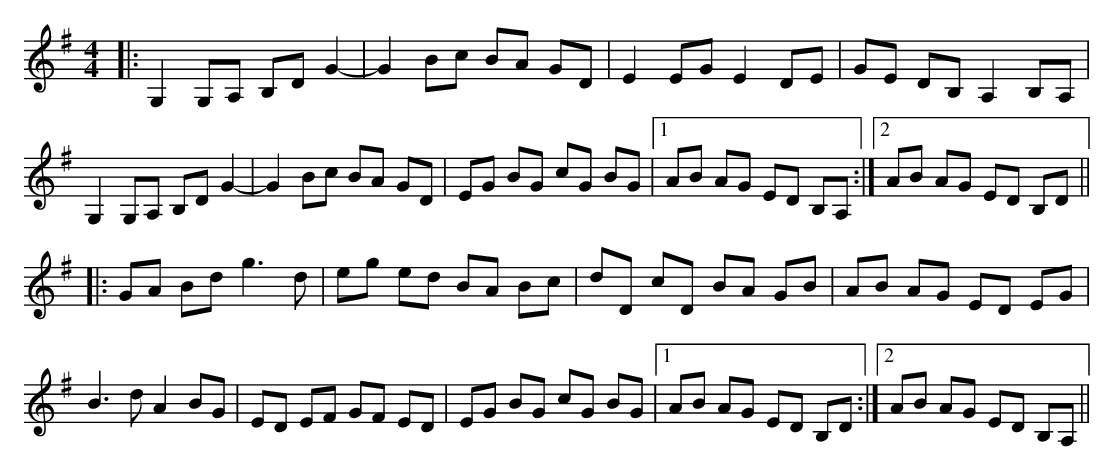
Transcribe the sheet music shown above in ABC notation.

X:1
M:4/4
K:G
|:G,2 G,A, B,D G2-| G2 Bc BA GD| E2 EG E2 DE| GE DB, A,2 B,A,|
G,2 G,A, B,D G2-| G2 Bc BA GD| EG BG cG BG|1 AB AG ED B,A,:|2 AB AG ED B,D||
|:GA Bd2<g2d| eg ed BA Bc| dD cD BA GB|AB AG ED EG|
B3d A2 BG| ED EF GF ED| EG BG cG BG|1 AB AG ED B,D:|2 AB AG ED B,A,||
